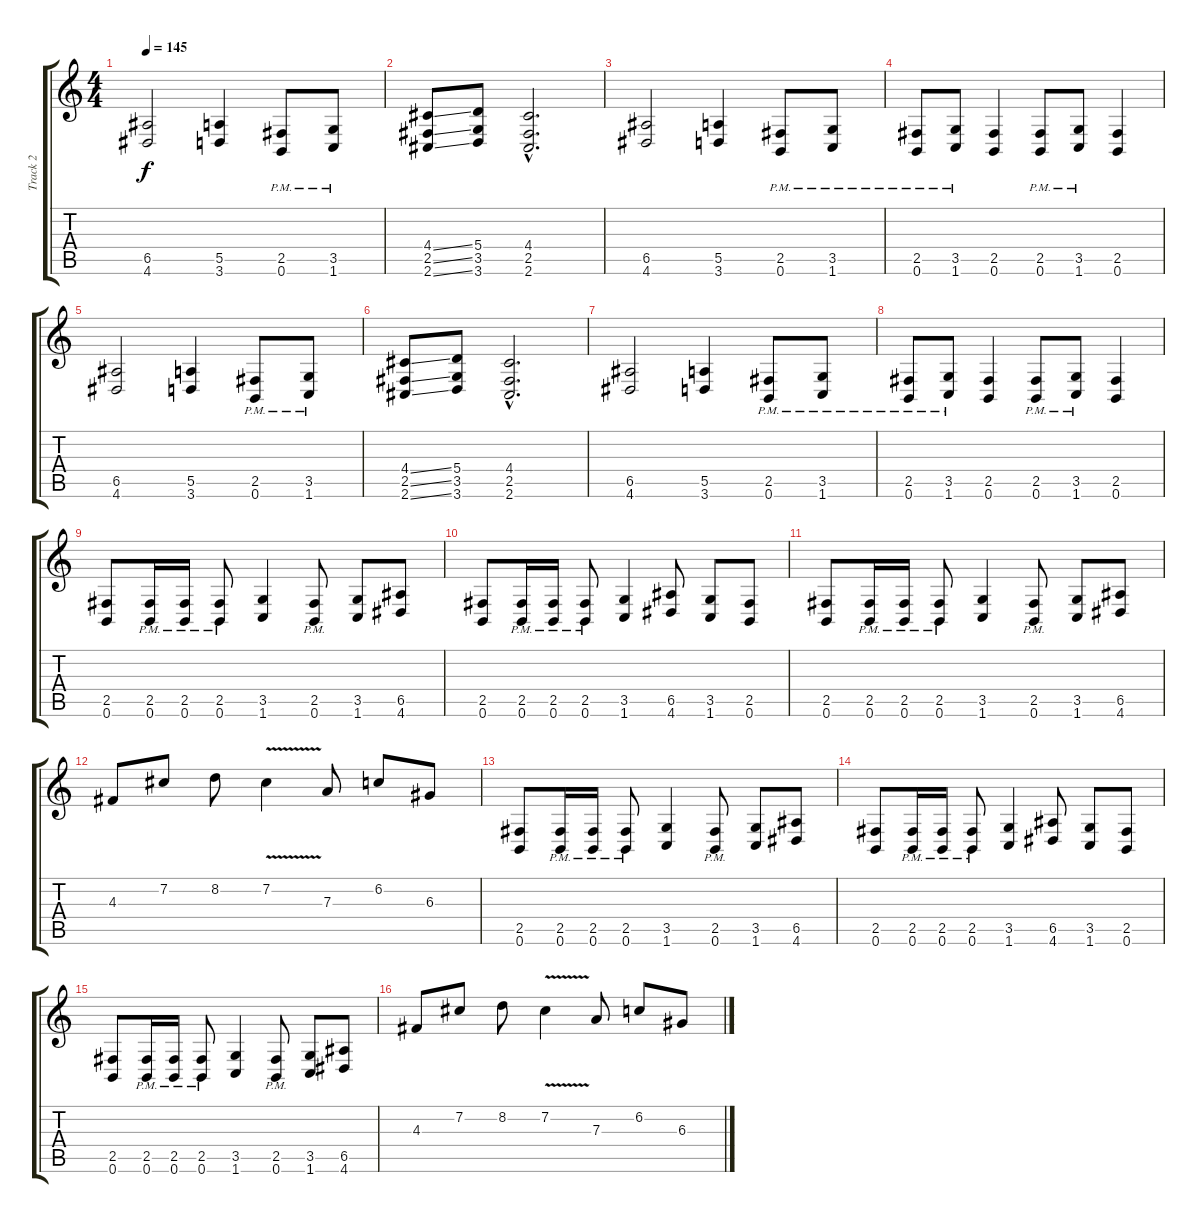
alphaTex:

\track ("Track 2" "Track 2") {instrument distortionguitar}
\staff {score tabs}
\tuning (B3 Gb3 D3 A2 E2 B1) {hide}
\ts (4 4)
\tempo 145
\clef g2
\ks c
(6.5 4.6).2{dy f} (5.5 3.6).4 (2.5{pm} 0.6{pm}).8 (3.5{pm} 1.6{pm}).8 |
(4.4{ss} 2.5{ss} 2.6{ss}).8 (5.4 3.5 3.6).8 (4.4{hac} 2.5{hac} 2.6{hac}).2{d} |
(6.5 4.6).2 (5.5 3.6).4 (2.5{pm} 0.6{pm}).8 (3.5{pm} 1.6{pm}).8 |
(2.5{pm} 0.6{pm}).8 (3.5{pm} 1.6{pm}).8 (2.5 0.6).4 (2.5{pm} 0.6{pm}).8 (3.5{pm} 1.6{pm}).8 (2.5 0.6).4 |
(6.5 4.6).2 (5.5 3.6).4 (2.5{pm} 0.6{pm}).8 (3.5{pm} 1.6{pm}).8 |
(4.4{ss} 2.5{ss} 2.6{ss}).8 (5.4 3.5 3.6).8 (4.4{hac} 2.5{hac} 2.6{hac}).2{d} |
(6.5 4.6).2 (5.5 3.6).4 (2.5{pm} 0.6{pm}).8 (3.5{pm} 1.6{pm}).8 |
(2.5{pm} 0.6{pm}).8 (3.5{pm} 1.6{pm}).8 (2.5 0.6).4 (2.5{pm} 0.6{pm}).8 (3.5{pm} 1.6{pm}).8 (2.5 0.6).4 |
(2.5 0.6).8 (2.5{pm} 0.6{pm}).16 (2.5{pm} 0.6{pm}).16 (2.5{pm} 0.6{pm}).8 (3.5 1.6).4 (2.5{pm} 0.6{pm}).8 (3.5 1.6).8 (6.5 4.6).8 |
(2.5 0.6).8 (2.5 0.6{pm}).16 (2.5 0.6{pm}).16 (2.5{pm} 0.6{pm}).8 (3.5 1.6).4 (6.5 4.6).8 (3.5 1.6).8 (2.5 0.6).8 |
(2.5 0.6).8 (2.5{pm} 0.6{pm}).16 (2.5{pm} 0.6{pm}).16 (2.5{pm} 0.6{pm}).8 (3.5 1.6).4 (2.5{pm} 0.6{pm}).8 (3.5 1.6).8 (6.5 4.6).8 |
4.3.8 7.2.8 8.2.8 7.2{v}.4 7.3.8 6.2.8 6.3.8 |
(2.5 0.6).8 (2.5{pm} 0.6{pm}).16 (2.5{pm} 0.6{pm}).16 (2.5{pm} 0.6{pm}).8 (3.5 1.6).4 (2.5{pm} 0.6{pm}).8 (3.5 1.6).8 (6.5 4.6).8 |
(2.5 0.6).8 (2.5 0.6{pm}).16 (2.5 0.6{pm}).16 (2.5{pm} 0.6{pm}).8 (3.5 1.6).4 (6.5 4.6).8 (3.5 1.6).8 (2.5 0.6).8 |
(2.5 0.6).8 (2.5{pm} 0.6{pm}).16 (2.5{pm} 0.6{pm}).16 (2.5{pm} 0.6{pm}).8 (3.5 1.6).4 (2.5{pm} 0.6{pm}).8 (3.5 1.6).8 (6.5 4.6).8 |
4.3.8 7.2.8 8.2.8 7.2{v}.4 7.3.8 6.2.8 6.3.8
